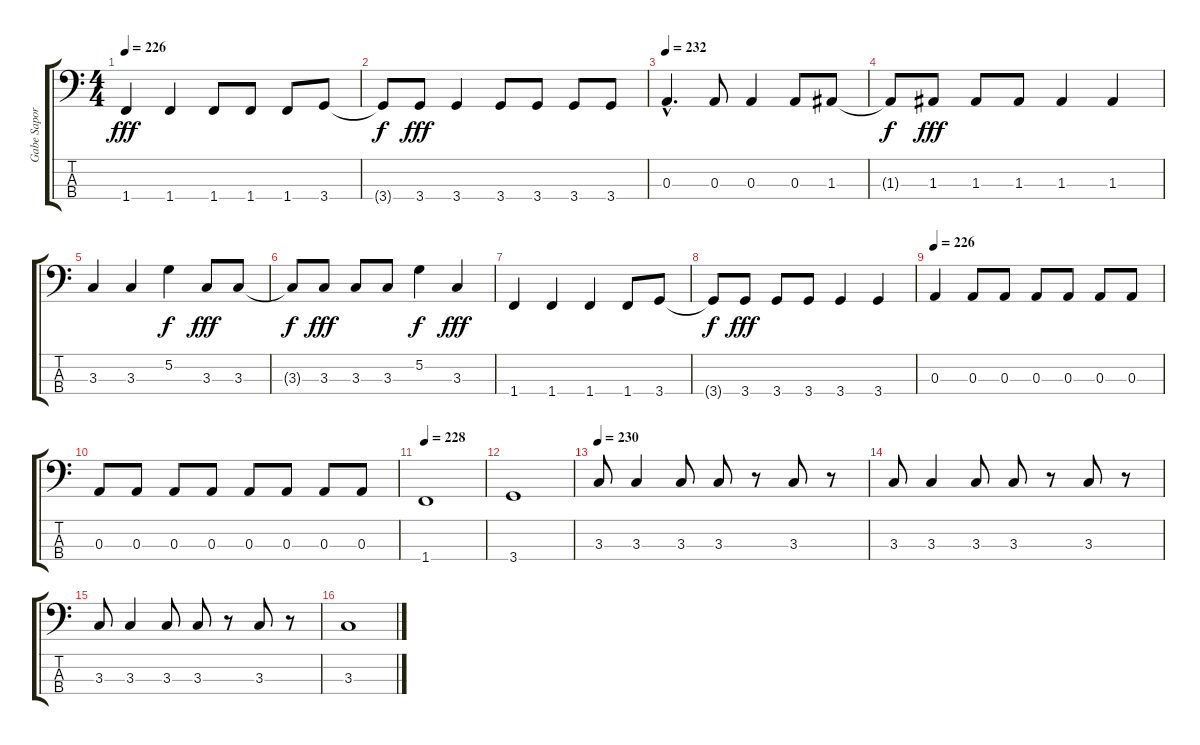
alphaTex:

\track ("Gabe Saporta" "Gabe Sapor") {instrument electricbassfinger}
\staff {score tabs}
\tuning (G2 D2 A1 E1) {hide}
\ts (4 4)
\tempo 226
\clef f4
\ks c
1.4.4{dy fff} 1.4.4 1.4.8 1.4.8 1.4.8 3.4.8 |
3.4{t}.8{dy f} 3.4.8{dy fff} 3.4.4 3.4.8 3.4.8 3.4.8 3.4.8 |
\tempo 232
0.3{hac}.4{d} 0.3.8 0.3.4 0.3.8 1.3.8 |
1.3{t}.8{dy f} 1.3.8{dy fff} 1.3.8 1.3.8 1.3.4 1.3.4 |
3.3.4 3.3.4 5.2.4{dy f} 3.3.8{dy fff} 3.3.8 |
3.3{t}.8{dy f} 3.3.8{dy fff} 3.3.8 3.3.8 5.2.4{dy f} 3.3.4{dy fff} |
1.4.4 1.4.4 1.4.4 1.4.8 3.4.8 |
3.4{t}.8{dy f} 3.4.8{dy fff} 3.4.8 3.4.8 3.4.4 3.4.4 |
\tempo 226
0.3.4 0.3.8 0.3.8 0.3.8 0.3.8 0.3.8 0.3.8 |
0.3.8 0.3.8 0.3.8 0.3.8 0.3.8 0.3.8 0.3.8 0.3.8 |
\tempo 228
1.4.1 |
3.4.1 |
\tempo 230
3.3.8 3.3.4 3.3.8 3.3.8 r.8 3.3.8 r.8 |
3.3.8 3.3.4 3.3.8 3.3.8 r.8 3.3.8 r.8 |
3.3.8 3.3.4 3.3.8 3.3.8 r.8 3.3.8 r.8 |
3.3.1
